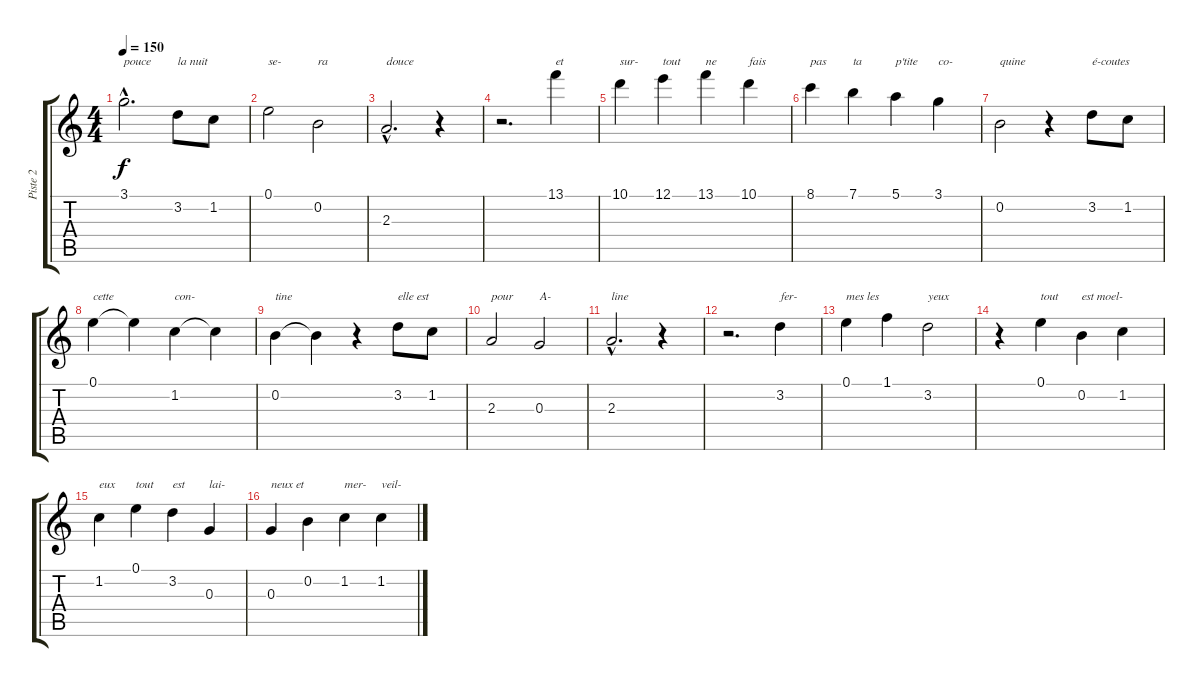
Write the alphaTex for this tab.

\track ("Piste 2" "Piste 2") {instrument electricguitarjazz}
\staff {score tabs}
\tuning (E4 B3 G3 D3 A2 E2) {hide}
\ts (4 4)
\tempo 150
\clef g2
\ks c
3.1{hac}.2{d txt "pouce" dy f} 3.2.8{txt "la nuit"} 1.2.8 |
0.1.2{txt "se-"} 0.2.2{txt "ra"} |
2.3{hac}.2{d txt "douce"} r.4 |
r.2{d} 13.1.4{txt "et"} |
10.1.4{txt "sur-"} 12.1.4{txt "tout"} 13.1.4{txt "ne"} 10.1.4{txt "fais"} |
8.1.4{txt "pas"} 7.1.4{txt "ta"} 5.1.4{txt "p'tite"} 3.1.4{txt "co-"} |
0.2.2{txt "quine"} r.4 3.2.8{txt "é-coutes"} 1.2.8 |
0.1.4{txt "cette"} 0.1{t}.4 1.2.4{txt "con-"} 1.2{t}.4 |
0.2.4{txt "tine"} 0.2{t}.4 r.4 3.2.8{txt "elle est"} 1.2.8 |
2.3.2{txt "pour"} 0.3.2{txt "A-"} |
2.3{hac}.2{d txt "line"} r.4 |
r.2{d} 3.2.4{txt "fer-"} |
0.1.4{txt "mes les"} 1.1.4 3.2.2{txt "yeux"} |
r.4 0.1.4{txt "tout"} 0.2.4{txt "est moel- "} 1.2.4 |
1.2.4{txt "eux"} 0.1.4{txt "tout"} 3.2.4{txt "est"} 0.3.4{txt "lai-"} |
0.3.4{txt "neux et"} 0.2.4 1.2.4{txt "mer-"} 1.2.4{txt "veil-"}
